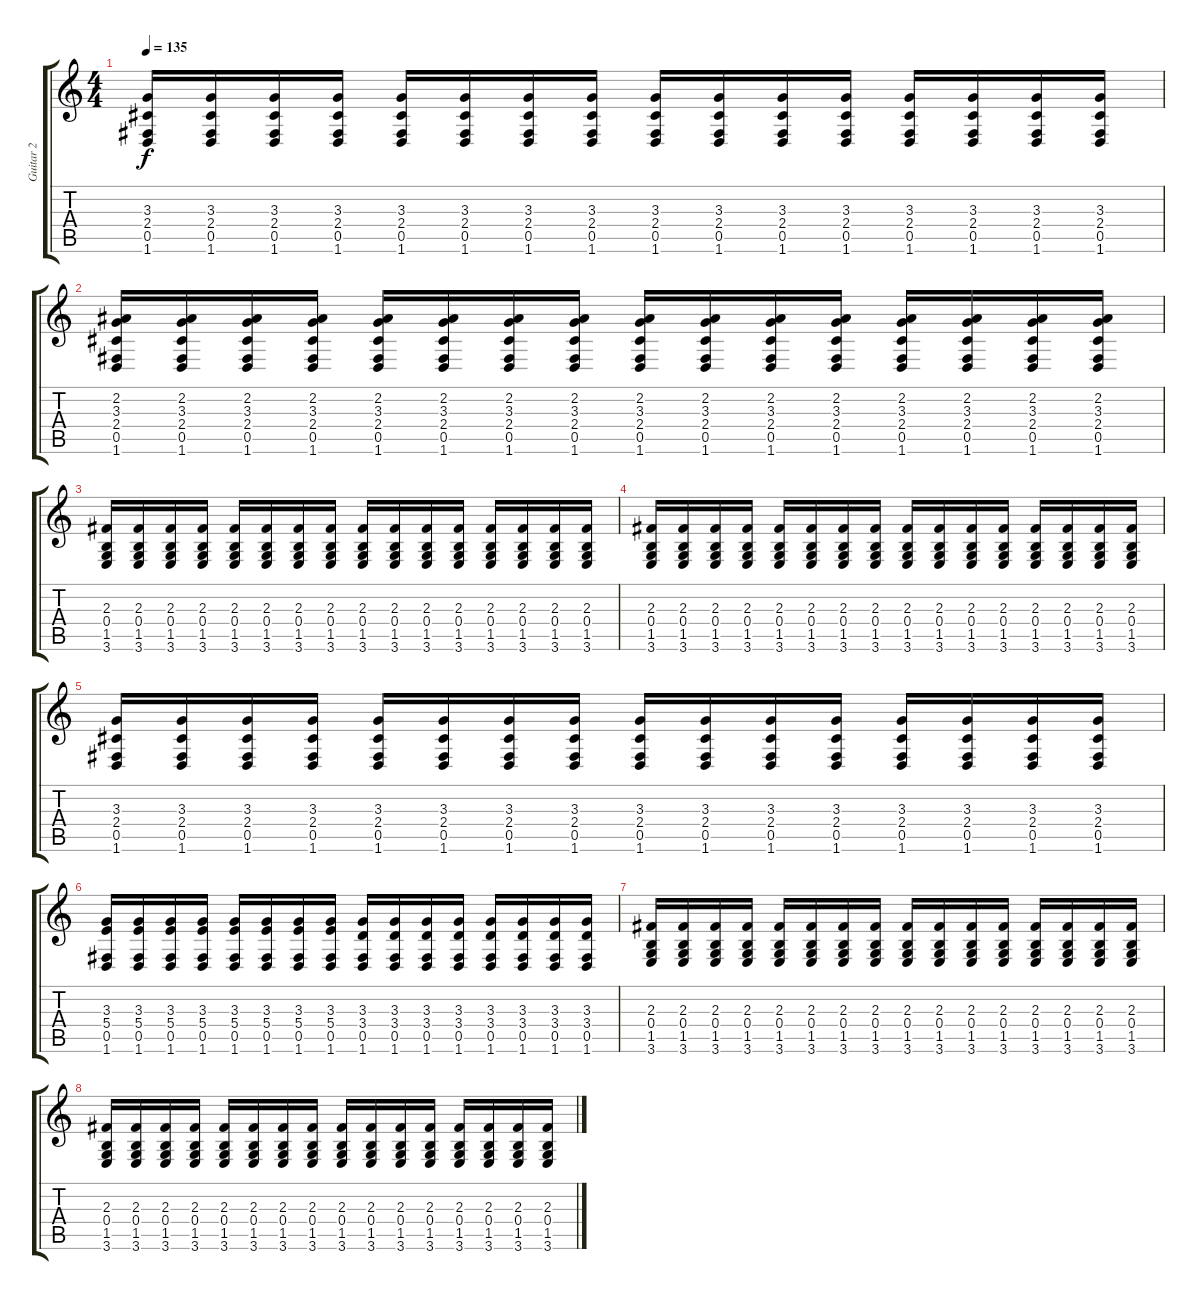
\track ("Guitar 2" "Guitar 2") {instrument distortionguitar}
\staff {score tabs}
\tuning (Db4 Ab3 E3 B2 Gb2 Db2) {hide}
\ts (4 4)
\tempo 135
\clef g2
\ks c
(3.3 2.4 0.5 1.6).16{dy f} (3.3 2.4 0.5 1.6).16 (3.3 2.4 0.5 1.6).16 (3.3 2.4 0.5 1.6).16 (3.3 2.4 0.5 1.6).16 (3.3 2.4 0.5 1.6).16 (3.3 2.4 0.5 1.6).16 (3.3 2.4 0.5 1.6).16 (3.3 2.4 0.5 1.6).16 (3.3 2.4 0.5 1.6).16 (3.3 2.4 0.5 1.6).16 (3.3 2.4 0.5 1.6).16 (3.3 2.4 0.5 1.6).16 (3.3 2.4 0.5 1.6).16 (3.3 2.4 0.5 1.6).16 (3.3 2.4 0.5 1.6).16 |
(2.2 3.3 2.4 0.5 1.6).16 (2.2 3.3 2.4 0.5 1.6).16 (2.2 3.3 2.4 0.5 1.6).16 (2.2 3.3 2.4 0.5 1.6).16 (2.2 3.3 2.4 0.5 1.6).16 (2.2 3.3 2.4 0.5 1.6).16 (2.2 3.3 2.4 0.5 1.6).16 (2.2 3.3 2.4 0.5 1.6).16 (2.2 3.3 2.4 0.5 1.6).16 (2.2 3.3 2.4 0.5 1.6).16 (2.2 3.3 2.4 0.5 1.6).16 (2.2 3.3 2.4 0.5 1.6).16 (2.2 3.3 2.4 0.5 1.6).16 (2.2 3.3 2.4 0.5 1.6).16 (2.2 3.3 2.4 0.5 1.6).16 (2.2 3.3 2.4 0.5 1.6).16 |
(2.3 0.4 1.5 3.6).16 (2.3 0.4 1.5 3.6).16 (2.3 0.4 1.5 3.6).16 (2.3 0.4 1.5 3.6).16 (2.3 0.4 1.5 3.6).16 (2.3 0.4 1.5 3.6).16 (2.3 0.4 1.5 3.6).16 (2.3 0.4 1.5 3.6).16 (2.3 0.4 1.5 3.6).16 (2.3 0.4 1.5 3.6).16 (2.3 0.4 1.5 3.6).16 (2.3 0.4 1.5 3.6).16 (2.3 0.4 1.5 3.6).16 (2.3 0.4 1.5 3.6).16 (2.3 0.4 1.5 3.6).16 (2.3 0.4 1.5 3.6).16 |
(2.3 0.4 1.5 3.6).16 (2.3 0.4 1.5 3.6).16 (2.3 0.4 1.5 3.6).16 (2.3 0.4 1.5 3.6).16 (2.3 0.4 1.5 3.6).16 (2.3 0.4 1.5 3.6).16 (2.3 0.4 1.5 3.6).16 (2.3 0.4 1.5 3.6).16 (2.3 0.4 1.5 3.6).16 (2.3 0.4 1.5 3.6).16 (2.3 0.4 1.5 3.6).16 (2.3 0.4 1.5 3.6).16 (2.3 0.4 1.5 3.6).16 (2.3 0.4 1.5 3.6).16 (2.3 0.4 1.5 3.6).16 (2.3 0.4 1.5 3.6).16 |
(3.3 2.4 0.5 1.6).16 (3.3 2.4 0.5 1.6).16 (3.3 2.4 0.5 1.6).16 (3.3 2.4 0.5 1.6).16 (3.3 2.4 0.5 1.6).16 (3.3 2.4 0.5 1.6).16 (3.3 2.4 0.5 1.6).16 (3.3 2.4 0.5 1.6).16 (3.3 2.4 0.5 1.6).16 (3.3 2.4 0.5 1.6).16 (3.3 2.4 0.5 1.6).16 (3.3 2.4 0.5 1.6).16 (3.3 2.4 0.5 1.6).16 (3.3 2.4 0.5 1.6).16 (3.3 2.4 0.5 1.6).16 (3.3 2.4 0.5 1.6).16 |
(3.3 5.4 0.5 1.6).16 (3.3 5.4 0.5 1.6).16 (3.3 5.4 0.5 1.6).16 (3.3 5.4 0.5 1.6).16 (3.3 5.4 0.5 1.6).16 (3.3 5.4 0.5 1.6).16 (3.3 5.4 0.5 1.6).16 (3.3 5.4 0.5 1.6).16 (3.3 3.4 0.5 1.6).16 (3.3 3.4 0.5 1.6).16 (3.3 3.4 0.5 1.6).16 (3.3 3.4 0.5 1.6).16 (3.3 3.4 0.5 1.6).16 (3.3 3.4 0.5 1.6).16 (3.3 3.4 0.5 1.6).16 (3.3 3.4 0.5 1.6).16 |
(2.3 0.4 1.5 3.6).16 (2.3 0.4 1.5 3.6).16 (2.3 0.4 1.5 3.6).16 (2.3 0.4 1.5 3.6).16 (2.3 0.4 1.5 3.6).16 (2.3 0.4 1.5 3.6).16 (2.3 0.4 1.5 3.6).16 (2.3 0.4 1.5 3.6).16 (2.3 0.4 1.5 3.6).16 (2.3 0.4 1.5 3.6).16 (2.3 0.4 1.5 3.6).16 (2.3 0.4 1.5 3.6).16 (2.3 0.4 1.5 3.6).16 (2.3 0.4 1.5 3.6).16 (2.3 0.4 1.5 3.6).16 (2.3 0.4 1.5 3.6).16 |
(2.3 0.4 1.5 3.6).16 (2.3 0.4 1.5 3.6).16 (2.3 0.4 1.5 3.6).16 (2.3 0.4 1.5 3.6).16 (2.3 0.4 1.5 3.6).16 (2.3 0.4 1.5 3.6).16 (2.3 0.4 1.5 3.6).16 (2.3 0.4 1.5 3.6).16 (2.3 0.4 1.5 3.6).16 (2.3 0.4 1.5 3.6).16 (2.3 0.4 1.5 3.6).16 (2.3 0.4 1.5 3.6).16 (2.3 0.4 1.5 3.6).16 (2.3 0.4 1.5 3.6).16 (2.3 0.4 1.5 3.6).16 (2.3 0.4 1.5 3.6).16
